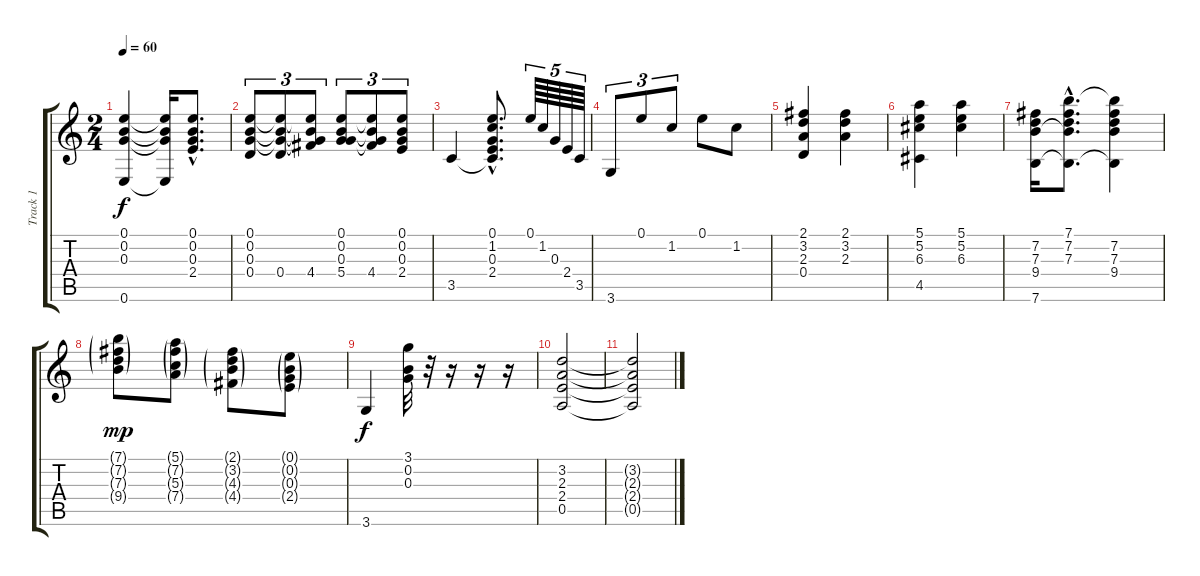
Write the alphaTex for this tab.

\track ("Track 1" "Track 1") {instrument acousticguitarnylon}
\staff {score tabs}
\tuning (E4 B3 G3 D3 A2 E2) {hide}
\ts (2 4)
\tempo 60
\clef g2
\ks c
(0.1 0.2 0.3 0.6).4{dy f} (0.1{t} 0.2{t} 0.3{t} 0.6{t}).16 (0.1{hac} 0.2{hac} 0.3{hac} 2.4{hac}).8{d} |
(0.1 0.2 0.3 0.4).8{tu (3 2)} (0.1{t} 0.2{t} 0.3{t} 0.4).8{tu (3 2)} (0.1{t} 0.2{t} 0.3{t} 4.4).8{tu (3 2)} (0.1 0.2 0.3 5.4).8{tu (3 2)} (0.1{t} 0.2{t} 0.3{t} 4.4).8{tu (3 2)} (0.1 0.2 0.3 2.4).8{tu (3 2)} |
3.5.4 (0.1{hac} 1.2{hac} 0.3{hac} 2.4{hac} 3.5{hac t}).8{d} 0.1.64{tu (5 4)} 1.2.64{tu (5 4)} 0.3.64{tu (5 4)} 2.4.64{tu (5 4)} 3.5.64{tu (5 4)} |
3.6.8{tu (3 2)} 0.1.8{tu (3 2)} 1.2.8{tu (3 2)} 0.1.8 1.2.8 |
(2.1 3.2 2.3 0.4).4 (2.1 3.2 2.3).4 |
(5.1 5.2 6.3 4.5).4 (5.1 5.2 6.3).4 |
(7.2 7.3 9.4 7.6).16 (7.1{hac} 7.2{hac} 7.3{hac} 9.4{hac t} 7.6{hac t}).8{d} (7.1{t} 7.2 7.3 9.4 7.6{t}).4 |
(7.1{g} 7.2{g} 7.3{g} 9.4{g}).8{dy mp} (5.1{g} 7.2{g} 5.3{g} 7.4{g}).8 (2.1{g} 3.2{g} 4.3{g} 4.4{g}).8 (0.1{g} 0.2{g} 0.3{g} 2.4{g}).8 |
3.6.4{dy f} (3.1 0.2 0.3).32 r.32 r.16 r.16 r.16 |
(3.2 2.3 2.4 0.5).2 |
(3.2{t} 2.3{t} 2.4{t} 0.5{t}).2
